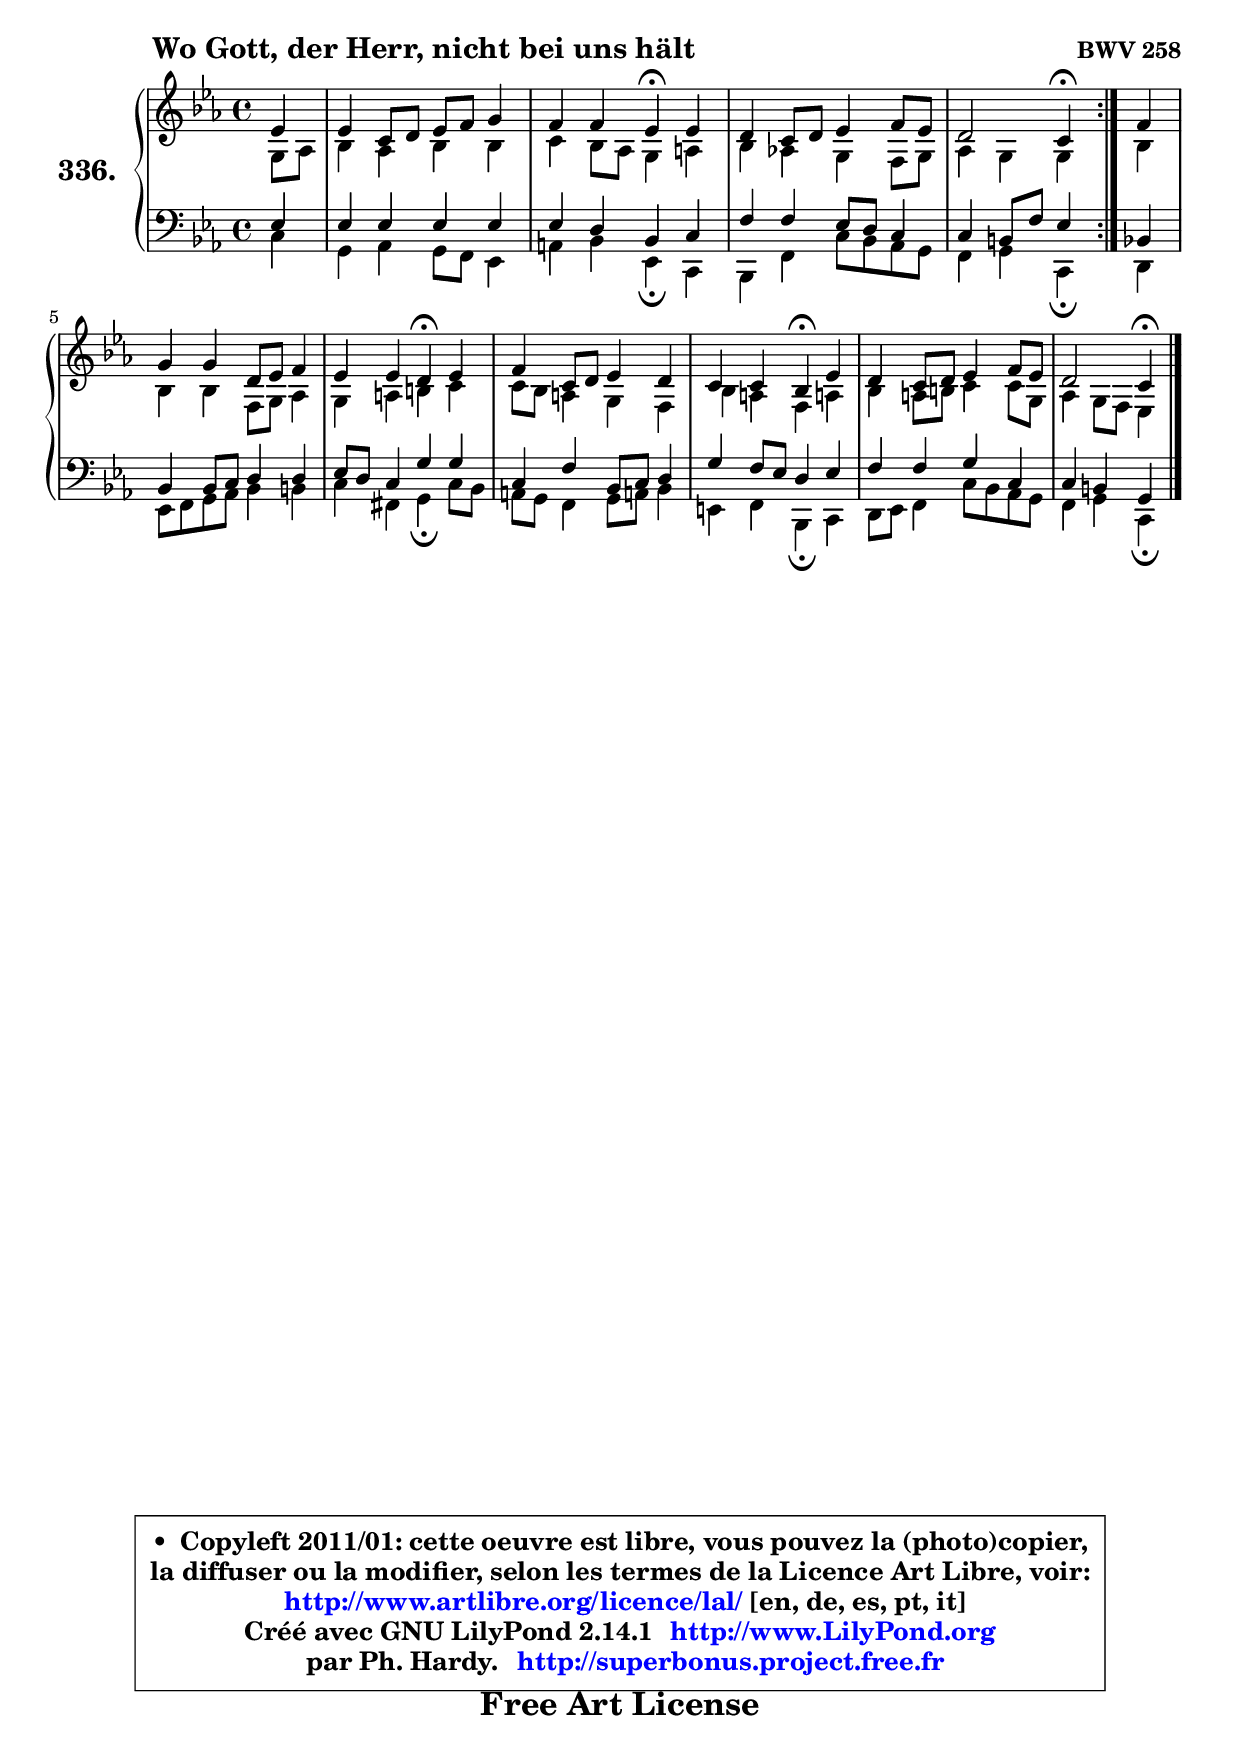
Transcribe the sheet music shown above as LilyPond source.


\version "2.14.1"

    \paper {
%	system-system-spacing #'padding = #0.1
%	score-system-spacing #'padding = #0.1
%	ragged-bottom = ##f
%	ragged-last-bottom = ##f
	}

    \header {
      opus = \markup { \bold "BWV 258" }
      piece = \markup { \hspace #9 \fontsize #2 \bold "Wo Gott, der Herr, nicht bei uns hält" }
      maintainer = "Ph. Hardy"
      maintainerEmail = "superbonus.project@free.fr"
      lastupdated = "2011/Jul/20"
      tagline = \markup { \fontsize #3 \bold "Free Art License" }
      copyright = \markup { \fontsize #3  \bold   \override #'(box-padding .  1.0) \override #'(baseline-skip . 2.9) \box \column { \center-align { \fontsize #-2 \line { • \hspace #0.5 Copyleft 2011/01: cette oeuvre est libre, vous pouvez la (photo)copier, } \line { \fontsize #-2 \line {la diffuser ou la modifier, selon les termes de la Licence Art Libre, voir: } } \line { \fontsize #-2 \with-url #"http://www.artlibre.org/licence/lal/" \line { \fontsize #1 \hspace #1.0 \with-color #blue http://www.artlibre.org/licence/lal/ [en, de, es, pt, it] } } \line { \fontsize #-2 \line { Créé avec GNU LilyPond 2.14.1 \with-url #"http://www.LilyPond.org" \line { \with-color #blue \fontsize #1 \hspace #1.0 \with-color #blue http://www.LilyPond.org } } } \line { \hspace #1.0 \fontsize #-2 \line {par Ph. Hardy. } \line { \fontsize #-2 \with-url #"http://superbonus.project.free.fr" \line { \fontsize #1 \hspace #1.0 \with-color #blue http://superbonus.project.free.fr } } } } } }

	  }

  guidemidi = {
	\repeat volta 2 {
        r4 |
        R1 |
        r2 \tempo 4 = 30 r4 \tempo 4 = 78 r4 |
        R1 |
        r2 \tempo 4 = 30 r4 \tempo 4 = 78 } %fin du repeat
        r4 |
        R1 |
        r2 \tempo 4 = 30 r4 \tempo 4 = 78 r4 |
        R1 |
        r2 \tempo 4 = 30 r4 \tempo 4 = 78 r4 |
        R1 |
        r2 \tempo 4 = 30 r4 
	}

  upper = {
\displayLilyMusic \transpose b c {
	\time 4/4
	\key b \minor
	\clef treble
	\partial 4
	\voiceOne
	<< { 
	% SOPRANO
	\set Voice.midiInstrument = "acoustic grand"
	\relative c'' {
	\repeat volta 2 {
        d4 |
        d4 b8 cis d e fis4 |
        e4 e d\fermata d |
        cis4 b8 cis d4 e8 d |
        cis2 b4\fermata } %fin du repeat
        e4 |
        fis4 fis cis8 d e4 |
        d4 d cis\fermata d |
        e4 b8 cis d4 cis |
        b4 b a\fermata d |
        cis4 b8 cis d4 e8 d |
        cis2 b4\fermata
        \bar "|."
	} % fin de relative
	}

	\context Voice="1" { \voiceTwo 
	% ALTO
	\set Voice.midiInstrument = "acoustic grand"
	\relative c' {
	\repeat volta 2 {
        fis8 g |
        a4 g a a |
        b4 a8 g fis4 gis |
        a4 g! fis e8 fis |
        g4 fis fis } %fin du repeat
        a4 |
        a4 a e8 fis g4 |
        fis4 gis ais b |
        b8 a gis4 fis e |
        a4 gis e gis! |
        a4 gis8 ais b4 b8 fis |
        g4 fis8 e d4
        \bar "|."
	} % fin de relative
	\oneVoice
	} >>
}
	}

    lower = {
\transpose b c {
	\time 4/4
	\key b \minor
	\clef bass
	\partial 4
	\voiceOne
	<< { 
	% TENOR
	\set Voice.midiInstrument = "acoustic grand"
	\relative c' {
	\repeat volta 2 {
        d4 |
        d4 d d d |
        d4 cis a b |
        e4 e d8 cis b4 |
        b4 ais8 e' d4 } %fin du repeat
        a4 |
        a4 a8 b cis4 cis |
        d8 cis b4 fis' fis |
        b,4 e a,8 b cis4 |
        fis4 e8 d cis4 d |
        e4 e fis b, |
        b4 ais fis4
        \bar "|."
	} % fin de relative
	}
	\context Voice="1" { \voiceTwo 
	% BASS
	\set Voice.midiInstrument = "acoustic grand"
	\relative c' {
	\repeat volta 2 {
        b4 |
        fis4 g fis8 e d4 |
        gis4 a d,\fermata b |
        a4 e' b'8 a g fis |
        e4 fis b,\fermata } %fin du repeat
        cis4 |
        d8 e fis g a4 ais |
        b4 eis, fis\fermata b8 a |
        gis8 fis e4 fis8 gis! a4 |
        dis,4 e a,\fermata b |
        cis8 d e4 b'8 a g fis |
        e4 fis b,4\fermata
        \bar "|."
	} % fin de relative
	\oneVoice
	} >>
}
	}


    \score { 

	\new PianoStaff <<
	\set PianoStaff.instrumentName = \markup { \bold \huge "336." }
	\new Staff = "upper" \upper
	\new Staff = "lower" \lower
	>>

    \layout {
%	ragged-last = ##f
	   }

         } % fin de score

  \score {
    \unfoldRepeats { << \guidemidi \upper \lower >> }
    \midi {
    \context {
     \Staff
      \remove "Staff_performer"
               }

     \context {
      \Voice
       \consists "Staff_performer"
                }

     \context { 
      \Score
      tempoWholesPerMinute = #(ly:make-moment 78 4)
		}
	    }
	}


